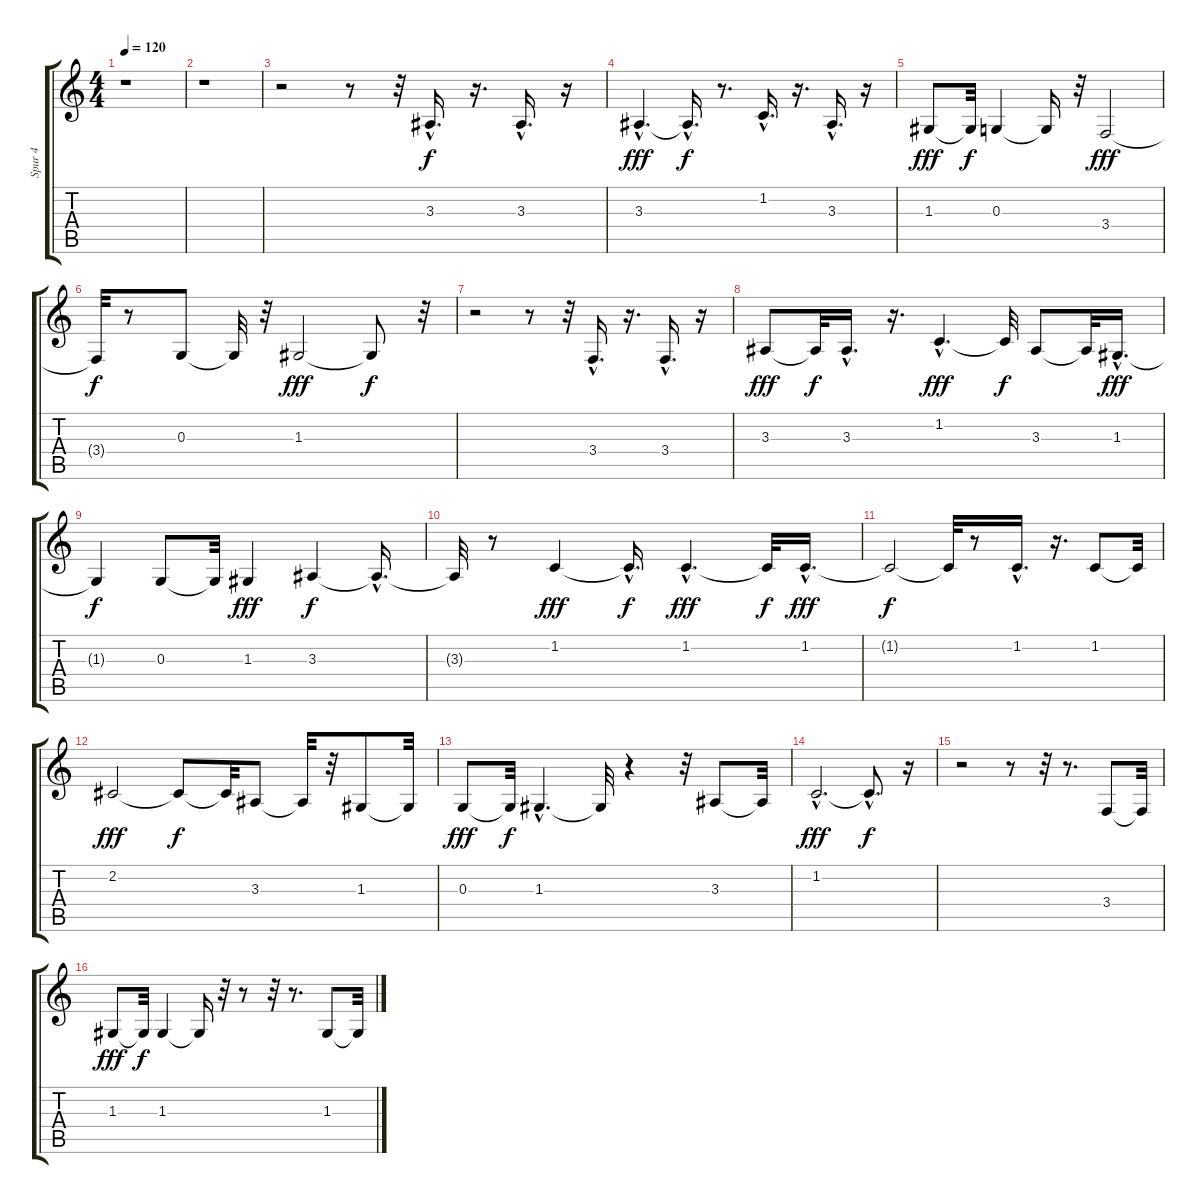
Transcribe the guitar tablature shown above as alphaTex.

\track ("Spur 4" "Spur 4") {instrument pad1newage}
\staff {score tabs}
\tuning (E4 B3 G3 D3 A2 E2) {hide}
\ts (4 4)
\tempo 120
\clef g2
\ks c
r.1{dy f instrument pad1newage} |
r.1 |
r.2 r.8 r.32 3.3{hac}.16{d} r.16{d} 3.3{hac}.16{d} r.16 |
3.3{hac}.4{d dy fff} 3.3{hac t}.16{d dy f} r.8{d} 1.2{hac}.16{d} r.16{d} 3.3{hac}.16{d} r.16 |
1.3.8{dy fff} 1.3{t}.32{dy f} 0.3.4 0.3{t}.16 r.32 3.4.2{dy fff} |
3.4{t}.32{dy f} r.8 0.3.8 0.3{t}.32 r.32 1.3.2{dy fff} 1.3{t}.8{dy f} r.32 |
r.2 r.8 r.32 3.4{hac}.16{d} r.16{d} 3.4{hac}.16{d} r.16 |
3.3.8{dy fff} 3.3{t}.32{dy f} 3.3{hac}.16{d} r.16{d} 1.2{hac}.4{d dy fff} 1.2{t}.32{dy f} 3.3.8 3.3{t}.32 1.3{hac}.16{d dy fff} |
1.3{t}.4{dy f} 0.3.8 0.3{t}.32 1.3.4{dy fff} 3.3.4{dy f} 3.3{hac t}.16{d} |
3.3{t}.32 r.8 1.2.4{dy fff} 1.2{hac t}.16{d dy f} 1.2{hac}.4{d dy fff} 1.2{t}.32{dy f} 1.2{hac}.16{d dy fff} |
1.2{t}.2{dy f} 1.2{t}.32 r.8 1.2{hac}.16{d} r.16{d} 1.2.8 1.2{t}.32 |
2.2.2{dy fff} 2.2{t}.8{dy f} 2.2{t}.32 3.3.8 3.3{t}.32 r.32 1.3.8 1.3{t}.32 |
0.3.8{dy fff} 0.3{t}.32{dy f} 1.3{hac}.4{d} 1.3{t}.32 r.4 r.32 3.3.8 3.3{t}.32 |
1.2{hac}.2{d dy fff} 1.2{hac t}.8{d dy f} r.16 |
r.2 r.8 r.32 r.8{d} 3.4.8 3.4{t}.32 |
1.3.8{dy fff} 1.3{t}.32{dy f} 1.3.4 1.3{t}.16 r.32 r.8 r.32 r.8{d} 1.3.8 1.3{t}.32
